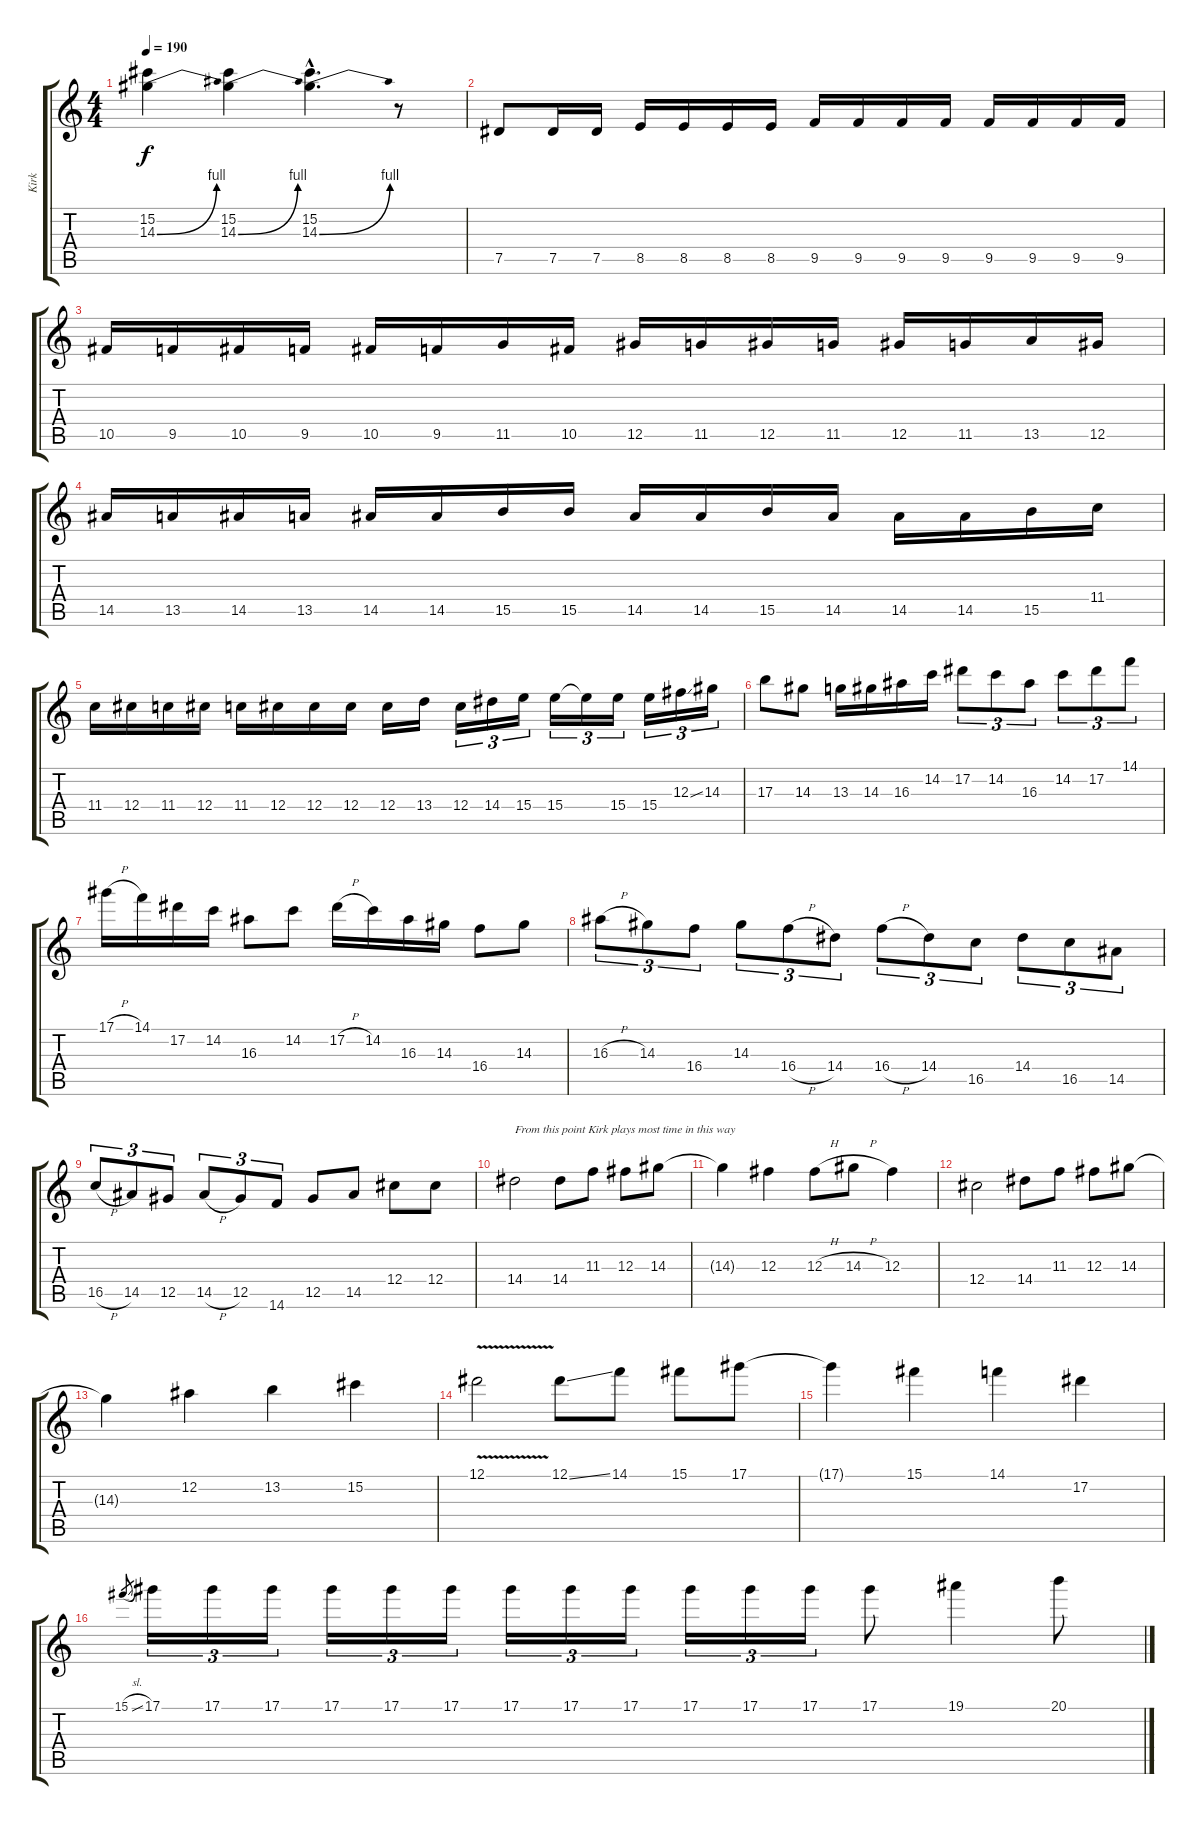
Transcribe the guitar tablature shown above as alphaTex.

\track ("Kirk" "Kirk") {instrument overdrivenguitar}
\staff {score tabs}
\tuning (Eb4 Bb3 Gb3 Db3 Ab2 Eb2) {hide}
\ts (4 4)
\tempo 190
\clef g2
\ks c
(15.2 14.3{be (bend 0 0 60 4)}).4{dy f} (15.2 14.3{be (bend 0 0 60 4)}).4 (15.2{hac} 14.3{be (bend 0 0 60 4) hac}).4{d} r.8 |
7.5.8 7.5.16 7.5.16 8.5.16 8.5.16 8.5.16 8.5.16 9.5.16 9.5.16 9.5.16 9.5.16 9.5.16 9.5.16 9.5.16 9.5.16 |
10.5.16 9.5.16 10.5.16 9.5.16 10.5.16 9.5.16 11.5.16 10.5.16 12.5.16 11.5.16 12.5.16 11.5.16 12.5.16 11.5.16 13.5.16 12.5.16 |
14.5.16 13.5.16 14.5.16 13.5.16 14.5.16 14.5.16 15.5.16 15.5.16 14.5.16 14.5.16 15.5.16 14.5.16 14.5.16 14.5.16 15.5.16 11.4.16 |
11.4.16 12.4.16 11.4.16 12.4.16 11.4.16 12.4.16 12.4.16 12.4.16 12.4.16 13.4.16 12.4.16{tu (3 2)} 14.4.16{tu (3 2)} 15.4.16{tu (3 2)} 15.4.16{tu (3 2)} 15.4{t}.16{tu (3 2)} 15.4.16{tu (3 2)} 15.4.16{tu (3 2)} 12.3{ss}.16{tu (3 2)} 14.3.16{tu (3 2)} |
17.3.8 14.3.8 13.3.16 14.3.16 16.3.16 14.2.16 17.2.8{tu (3 2)} 14.2.8{tu (3 2)} 16.3.8{tu (3 2)} 14.2.8{tu (3 2)} 17.2.8{tu (3 2)} 14.1.8{tu (3 2)} |
17.1{h}.16 14.1.16 17.2.16 14.2.16 16.3.8 14.2.8 17.2{h}.16 14.2.16 16.3.16 14.3.16 16.4.8 14.3.8 |
16.3{h}.8{tu (3 2)} 14.3.8{tu (3 2)} 16.4.8{tu (3 2)} 14.3.8{tu (3 2)} 16.4{h}.8{tu (3 2)} 14.4.8{tu (3 2)} 16.4{h}.8{tu (3 2)} 14.4.8{tu (3 2)} 16.5.8{tu (3 2)} 14.4.8{tu (3 2)} 16.5.8{tu (3 2)} 14.5.8{tu (3 2)} |
16.5{h}.8{tu (3 2)} 14.5.8{tu (3 2)} 12.5.8{tu (3 2)} 14.5{h}.8{tu (3 2)} 12.5.8{tu (3 2)} 14.6.8{tu (3 2)} 12.5.8 14.5.8 12.4.8 12.4.8 |
14.4.2{txt "From this point Kirk plays most time in this way"} 14.4.8 11.3.8 12.3.8 14.3.8 |
14.3{t}.4 12.3.4 12.3{h}.8 14.3{h}.8 12.3.4 |
12.4.2 14.4.8 11.3.8 12.3.8 14.3.8 |
14.3{t}.4 12.2.4 13.2.4 15.2.4 |
12.1{v}.2 12.1{ss}.8 14.1.8 15.1.8 17.1.8 |
17.1{t}.4 15.1.4 14.1.4 17.2.4 |
15.1{sl}.8{gr} 17.1.16{tu (3 2)} 17.1.16{tu (3 2)} 17.1.16{tu (3 2)} 17.1.16{tu (3 2)} 17.1.16{tu (3 2)} 17.1.16{tu (3 2)} 17.1.16{tu (3 2)} 17.1.16{tu (3 2)} 17.1.16{tu (3 2)} 17.1.16{tu (3 2)} 17.1.16{tu (3 2)} 17.1.16{tu (3 2)} 17.1.8 19.1.4 20.1.8
